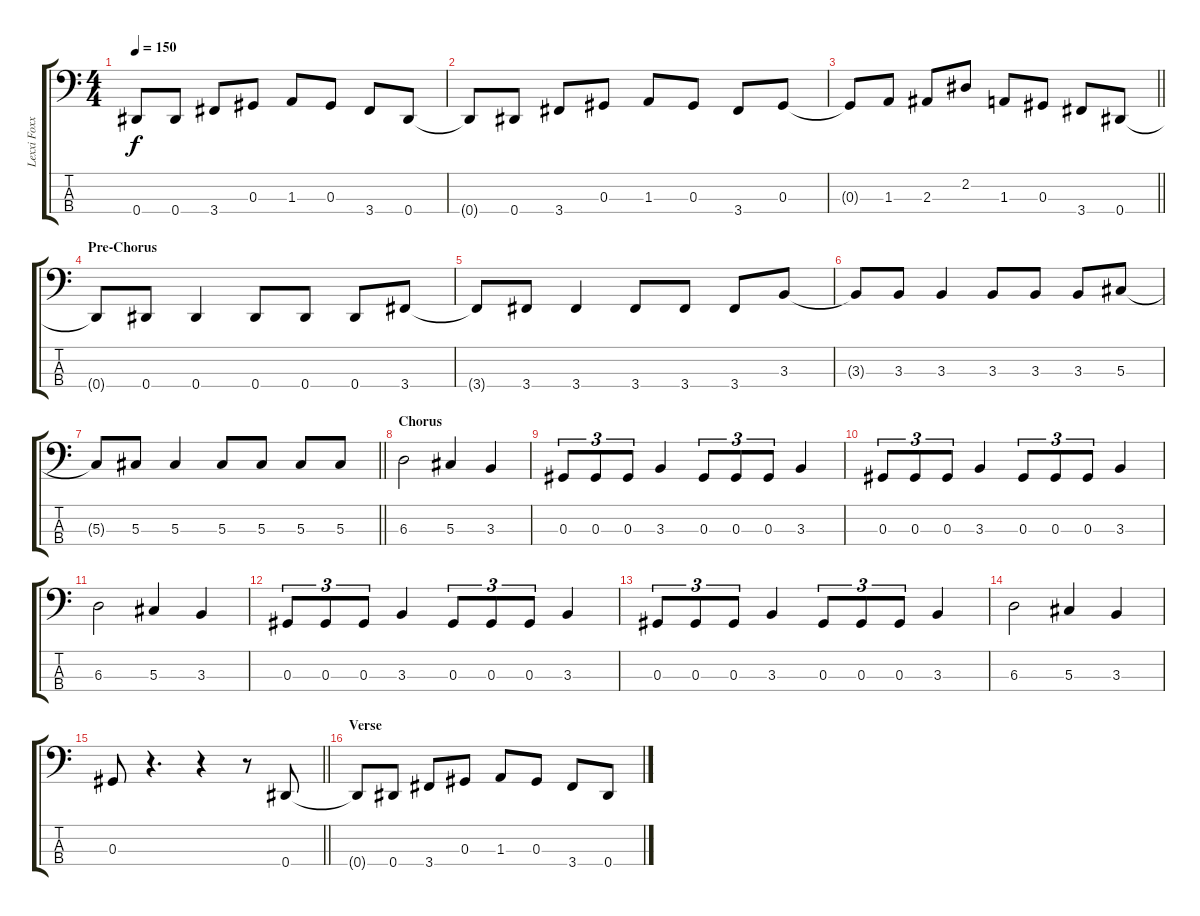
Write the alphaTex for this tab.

\track ("Lexxi Foxxx" "Lexxi Foxx") {instrument electricbasspick bank 255}
\staff {score tabs}
\tuning (Gb2 Db2 Ab1 Eb1) {hide}
\ts (4 4)
\tempo 150
\clef f4
\ks c
0.4{t}.8{dy f} 0.4.8 3.4.8 0.3.8 1.3.8 0.3.8 3.4.8 0.4.8 |
0.4{t}.8 0.4.8 3.4.8 0.3.8 1.3.8 0.3.8 3.4.8 0.3.8 |
\barLineRight lightlight
0.3{t}.8 1.3.8 2.3.8 2.2.8 1.3.8 0.3.8 3.4.8 0.4.8 |
\section ("" "Pre-Chorus")
0.4{t}.8 0.4.8 0.4.4 0.4.8 0.4.8 0.4.8 3.4.8 |
3.4{t}.8 3.4.8 3.4.4 3.4.8 3.4.8 3.4.8 3.3.8 |
3.3{t}.8 3.3.8 3.3.4 3.3.8 3.3.8 3.3.8 5.3.8 |
\barLineRight lightlight
5.3{t}.8 5.3.8 5.3.4 5.3.8 5.3.8 5.3.8 5.3.8 |
\section ("" "Chorus")
6.3.2 5.3.4 3.3.4 |
0.3.8{tu (3 2)} 0.3.8{tu (3 2)} 0.3.8{tu (3 2)} 3.3.4 0.3.8{tu (3 2)} 0.3.8{tu (3 2)} 0.3.8{tu (3 2)} 3.3.4 |
0.3.8{tu (3 2)} 0.3.8{tu (3 2)} 0.3.8{tu (3 2)} 3.3.4 0.3.8{tu (3 2)} 0.3.8{tu (3 2)} 0.3.8{tu (3 2)} 3.3.4 |
6.3.2 5.3.4 3.3.4 |
0.3.8{tu (3 2)} 0.3.8{tu (3 2)} 0.3.8{tu (3 2)} 3.3.4 0.3.8{tu (3 2)} 0.3.8{tu (3 2)} 0.3.8{tu (3 2)} 3.3.4 |
0.3.8{tu (3 2)} 0.3.8{tu (3 2)} 0.3.8{tu (3 2)} 3.3.4 0.3.8{tu (3 2)} 0.3.8{tu (3 2)} 0.3.8{tu (3 2)} 3.3.4 |
6.3.2 5.3.4 3.3.4 |
\barLineRight lightlight
0.3.8 r.4{d} r.4 r.8 0.4.8 |
\section ("" "Verse")
0.4{t}.8 0.4.8 3.4.8 0.3.8 1.3.8 0.3.8 3.4.8 0.4.8
